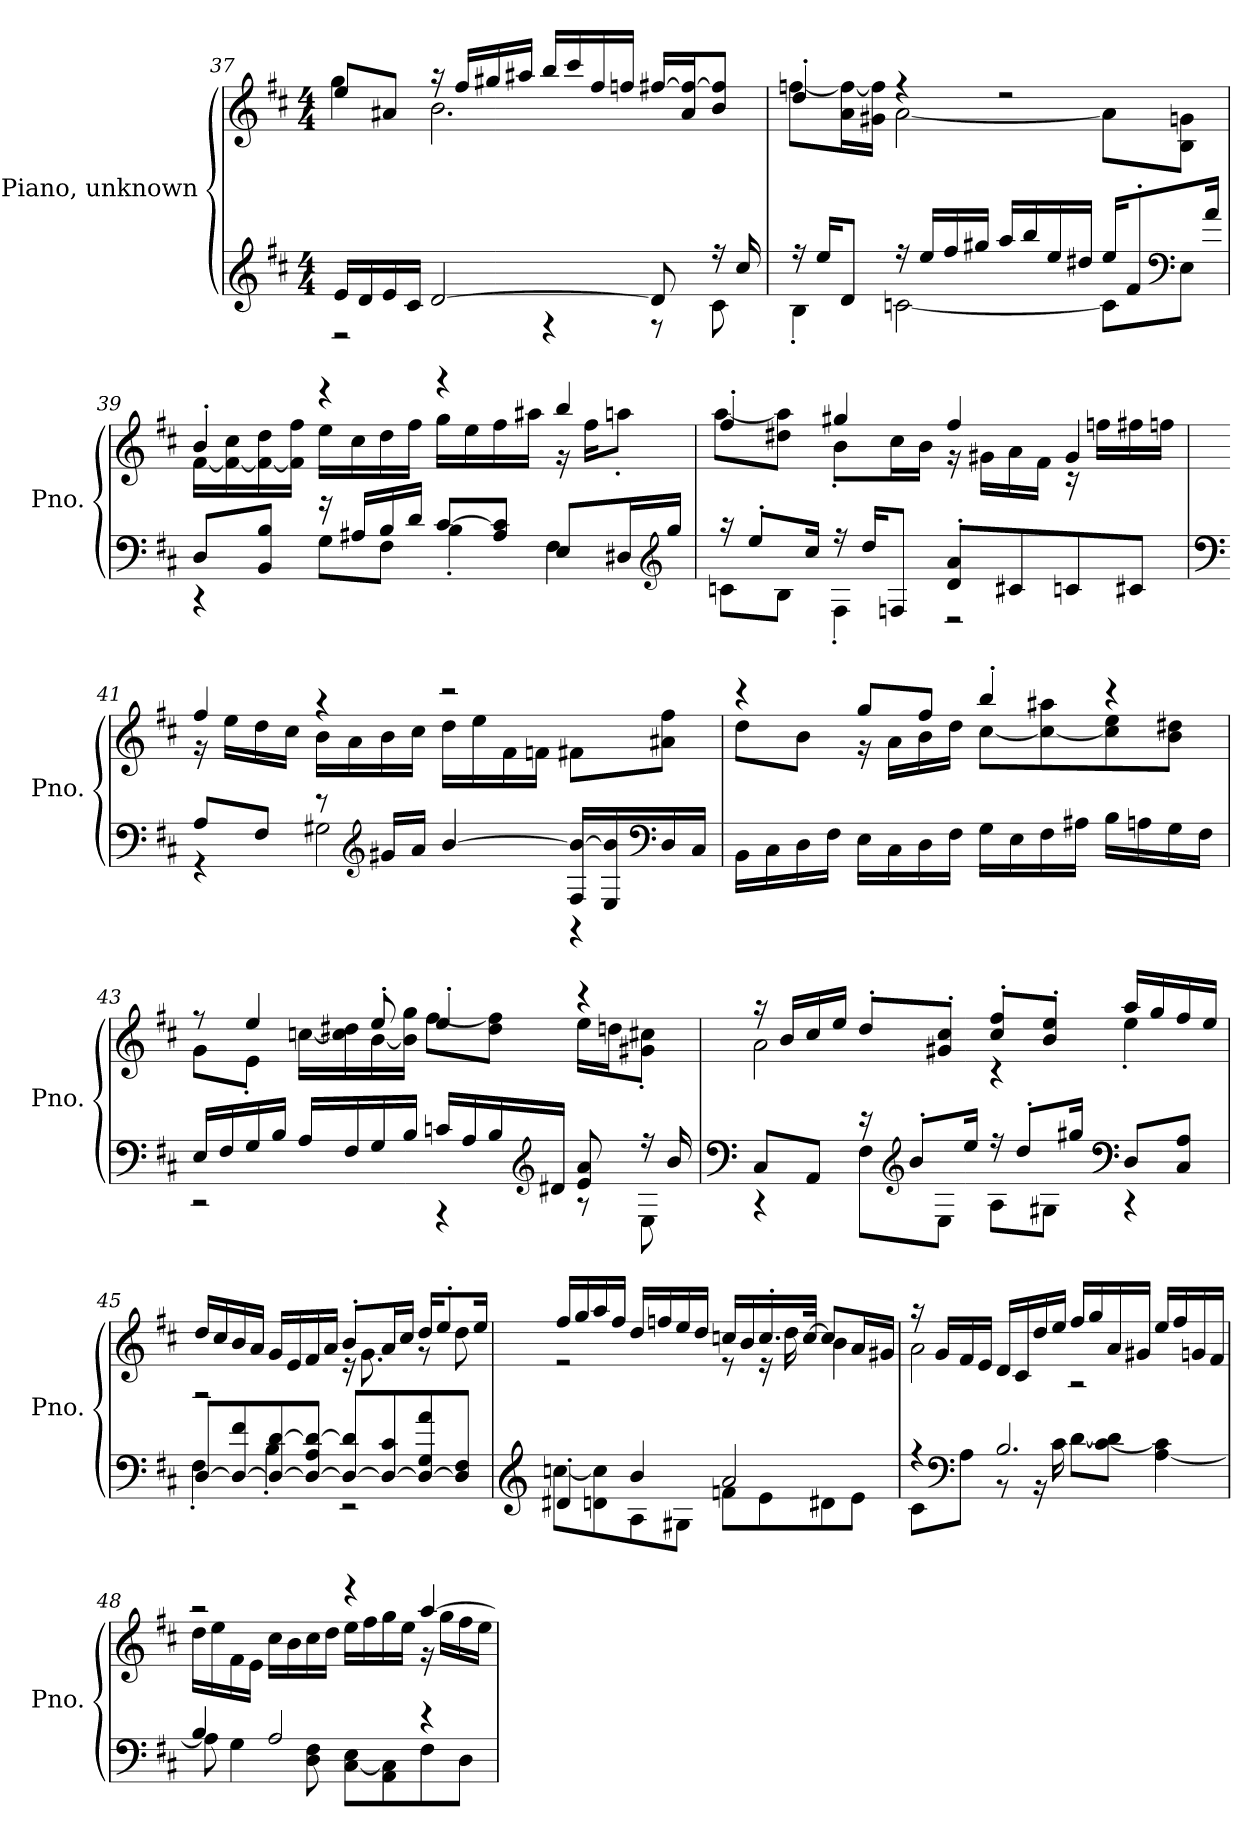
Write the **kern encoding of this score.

**kern	**kern
*part1	*part1
*staff2	*staff1
*I"Piano, unknown	*
*I'Pno.	*
!!LO:PB:g=z
*clefG2	*clefG2
*k[f#c#]	*k[f#c#]
*M4/4	*M4/4
=37	=37
*^	*^
16e/LL	2r	8ee/L	4gg\
16d/	.	.	.
16e/	.	8a#X/J	.
16c#/JJ	.	.	.
[2d/	.	16r	2.b\
.	.	16ff#/LL	.
.	.	16gg#X/	.
.	.	16aa#X/JJ	.
.	4r	16bb/LL	.
.	.	16ccc#/	.
.	.	16ff#/	.
.	.	16ffn/JJ	.
8d/]	8r	[16ff#X/LL	.
.	.	16a#/ 16ff#/_J	.
16r	8c#\	8b/ 8ff#/]J	.
16cc#/	.	.	.
=38	=38	=38	=38
16r	4B'\	4dd'/	[8ffn\L
16ee/KL	.	.	.
8d/J	.	.	16a\ 16ff\_L
.	.	.	16g#X\ 16ff\]JJ
16r	[2cn\	4r	[2a\
16ee/LL	.	.	.
16ff#/	.	.	.
16gg#X/JJ	.	.	.
16aa/LL	.	2r	.
16bb/	.	.	.
16ee/	.	.	.
16dd#X/JJ	.	.	.
16ee/KL	8c\L]	.	8a\L]
8f#'/	.	.	.
*clefF4	*	*	*
.	8E\J	.	8B\ 8gn\J
16a/Jk	.	.	.
!!LO:LB:g=z	!!
=39	=39	=39	=39
8D/L	4r	4b'/	[16f#\LL
.	.	.	16f#\_ 16cc#\
8BB/ 8B/J	.	.	16f#\_ 16dd\
.	.	.	16f#\] 16ff#\JJ
16r	8G\L	4r	16ee\LL
16A#X/LL	.	.	16cc#\
16B/	8F#\J	.	16dd\
16d/JJ	.	.	16ff#\JJ
[8c#/L	4B'\	4r	16gg\LL
.	.	.	16ee\
8A#/ 8c#/]J	.	.	16ff#\
.	.	.	16aa#X\JJ
8E/L	4F#\	4bb/	16r
.	.	.	16ff#\KL
16D#X/L	.	.	8aan'\J
*clefG2	*	*	*
16gg/JJ	.	.	.
=40	=40	=40	=40
16r	8cn\L	4ff#'/	[8aa\L
8ee'/L	.	.	.
.	8B\J	.	8dd#X\ 8aa\]J
16cc#/Jk	.	.	.
16r	4F#'\	4gg#X/	8b'\L
16dd/KL	.	.	.
8Fn/J	.	.	16cc#\L
.	.	.	16b\JJ
8d/' 8a/'L	2r	4ff#/	16r
.	.	.	16g#X\LL
8c#X/	.	.	16a\
.	.	.	16f#\JJ
8cn/	.	4g#/	16r
.	.	.	16ffn\LL
8c#X/J	.	.	16ff#X\
.	.	.	16ffn\JJ
!!LO:LB:g=z	!!
=41	=41	=41	=41
*clefF4	*	*	*
8A/L	4r	4ff#/	16r
.	.	.	16ee\LL
8F#/J	.	.	16dd\
.	.	.	16cc#\JJ
8r	2G#X\	4r	16b\LL
.	.	.	16a\
*clefG2	*	*	*
16g#X/LL	.	.	16b\
16a/JJ	.	.	16cc#\JJ
[4b/	.	2r	16dd\LL
.	.	.	16ee\
.	.	.	16f#\
.	.	.	16fn\JJ
16F#/ 16b/_LL	4r	.	8f#X\L
16E/ 16b/]	.	.	.
*clefF4	*	*	*
16D/	.	.	8a#X\ 8ff#\J
16C#/JJ	.	.	.
*v	*v	*	*
=42	=42	=42
16BB\LL	4r	8dd\L
16C#\	.	.
16D\	.	8b\J
16F#\JJ	.	.
16E\LL	8gg/L	16r
16C#\	.	16a\LL
16D\	8ff#/J	16b\
16F#\JJ	.	16dd\JJ
16G\LL	4bb'/	[8cc#\L
16E\	.	.
16F#\	.	8cc#\_ 8aa#X\
16A#X\JJ	.	.
16B\LL	4r	8cc#\] 8ee\
16An\	.	.
16G\	.	8b\ 8dd#X\J
16F#\JJ	.	.
!!LO:LB:g=z	!!
=43	=43	=43
*^	*	*
16E/LL	2r	8r	8g\L
16F#/	.	.	.
16G/	.	4ee/	8e'\J
16B/JJ	.	.	.
16A/LL	.	.	[16ccn\LL
16F#/	.	.	16cc\] 16dd#X\
16G/	.	8ee'/	[16b\
16B/JJ	.	.	16b\] 16gg\JJ
16cn/LL	4r	4ee'/	[8ff#\L
16A/	.	.	.
16B/	.	.	8dd#\ 8ff#\]J
*clefG2	*	*	*
16d#X/JJ	.	.	.
8e/ 8a/	8r	4r	16ee\LL
.	.	.	16ddn\J
16r	8E\	.	8g#X\' 8cc#X\'J
16b/	.	.	.
!!LO:LB:g=z	!!
=44	=44	=44	=44
*clefF4	*	*	*
8C#/L	4r	16r	2a\
.	.	16b/LL	.
8AA/J	.	16cc#/	.
.	.	16ee/JJ	.
16r	8F#\L	8dd'/L	.
*clefG2	*	*	*
8b'/L	.	.	.
.	8E\J	8g#X/' 8cc#/'J	.
16ee/Jk	.	.	.
16r	8A\L	8cc#/' 8ff#/'L	4r
8dd'/L	.	.	.
.	8G#X\J	8b/' 8ee/'J	.
16gg#X/Jk	.	.	.
*clefF4	*	*	*
8D/L	4r	16aa/LL	4ee'\
.	.	16gg/	.
8C#/ 8A/J	.	16ff#/	.
.	.	16ee/JJ	.
=45	=45	=45	=45
[8D/L	4F#'\	16dd/LL	2r
.	.	16cc#/	.
8D/_ 8f#/	.	16b/	.
.	.	16a/JJ	.
8D/_ [8d/	4B'\	16g/LL	.
.	.	16e/	.
8D/_ 8A/ 8d/_J	.	16f#/	.
.	.	16a/JJ	.
8D/_ 8d/]L	2r	8b'/L	16r
.	.	.	8.g\
8D/_ 8c#/	.	16a/L	.
.	.	16cc#/JJ	.
8D/_ 8G/ 8a/	.	16dd/KL	8r
.	.	8ee'/	.
8D/] 8F#/J	.	.	8dd\
.	.	16ee/Jk	.
!!LO:LB:g=z	!!
=46	=46	=46	=46
*clefG2	*	*	*
4d#X'/	[8ccn\L	16ff#/LL	2r
.	.	16gg/	.
.	8dn\ 8cc\]	16aa/	.
.	.	16ff#/JJ	.
4b/	8A\	16dd/LL	.
.	.	16ffn/	.
.	8G#X\J	16ee/	.
.	.	16dd/JJ	.
2a/	8fn\L	16ccn/LL	8r
.	.	16b/	.
.	8e\	16.cc'/	16r
.	.	.	16dd\
.	.	[32cc/JJk	.
.	8d#X\	8cc/L]	4b\
.	8e\J	16a/L	.
.	.	16g#X/JJ	.
=47	=47	=47	=47
4r	8c#\L	16r	2a\
.	.	16g/LL	.
*clefF4	*	*	*
.	8A\J	16f#/	.
.	.	16e/JJ	.
2.B/	8r	16d/LL	.
.	.	16c#/	.
.	16r	16dd/	.
.	16c#\	16ee/JJ	.
.	[8d\L	16ff#/LL	2r
.	.	16gg/	.
.	[8c#\ 8d\]J	16a/	.
.	.	16g#X/JJ	.
.	[4A\ 4c#\]	16ee/LL	.
.	.	16ff#/	.
.	.	16gn/	.
.	.	16f#/JJ	.
!!LO:PB:g=z	!!
=48	=48	=48	=48
4B/	8A\]	2r	16dd\LL
.	.	.	16ee\
.	4G\	.	16f#\
.	.	.	16e\JJ
2A/	.	.	16cc#\LL
.	.	.	16b\
.	8D\ 8F#\	.	16cc#\
.	.	.	16dd\JJ
.	[8C#\ 8E\L	4r	16ee\LL
.	.	.	16ff#\
.	8AA\ 8C#\]	.	16gg\
.	.	.	16ee\JJ
4r	8F#\	[4aa/	16r
.	.	.	16gg\LL
.	8D\J	.	16ff#\
.	.	.	16ee\JJ
*v	*v	*	*
*	*v	*v
=	=
*-	*-
